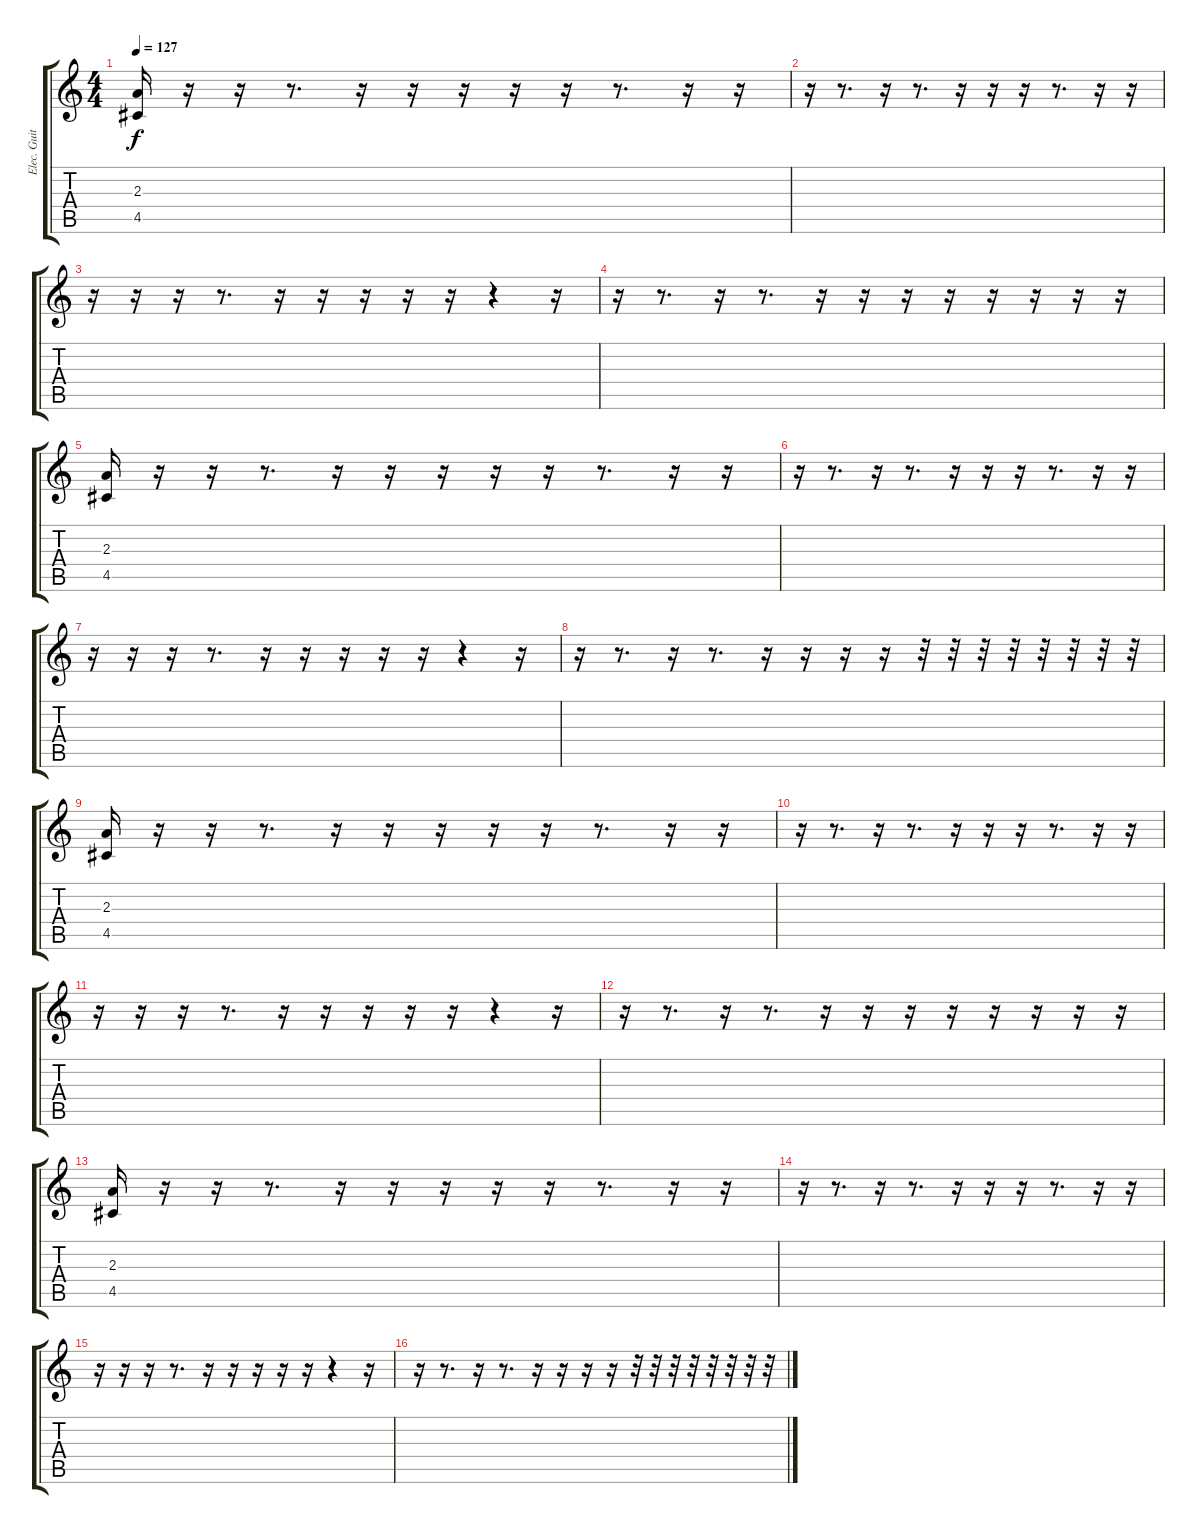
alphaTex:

\track ("Elec. Guitar 2/3" "Elec. Guit") {instrument electricguitarmuted}
\staff {score tabs}
\tuning (E4 B3 G3 D3 A2 E2) {hide}
\ts (4 4)
\tempo 127
\clef g2
\ks c
(2.3 4.5).16{dy f} r.16 r.16 r.8{d} r.16 r.16 r.16 r.16 r.16 r.8{d} r.16 r.16 |
r.16 r.8{d} r.16 r.8{d} r.16 r.16 r.16 r.8{d} r.16 r.16 |
r.16 r.16 r.16 r.8{d} r.16 r.16 r.16 r.16 r.16 r.4 r.16 |
r.16 r.8{d} r.16 r.8{d} r.16 r.16 r.16 r.16 r.16 r.16 r.16 r.16 |
(2.3 4.5).16 r.16 r.16 r.8{d} r.16 r.16 r.16 r.16 r.16 r.8{d} r.16 r.16 |
r.16 r.8{d} r.16 r.8{d} r.16 r.16 r.16 r.8{d} r.16 r.16 |
r.16 r.16 r.16 r.8{d} r.16 r.16 r.16 r.16 r.16 r.4 r.16 |
r.16 r.8{d} r.16 r.8{d} r.16 r.16 r.16 r.16 r.32 r.32 r.32 r.32 r.32 r.32 r.32 r.32 |
(2.3 4.5).16 r.16 r.16 r.8{d} r.16 r.16 r.16 r.16 r.16 r.8{d} r.16 r.16 |
r.16 r.8{d} r.16 r.8{d} r.16 r.16 r.16 r.8{d} r.16 r.16 |
r.16 r.16 r.16 r.8{d} r.16 r.16 r.16 r.16 r.16 r.4 r.16 |
r.16 r.8{d} r.16 r.8{d} r.16 r.16 r.16 r.16 r.16 r.16 r.16 r.16 |
(2.3 4.5).16 r.16 r.16 r.8{d} r.16 r.16 r.16 r.16 r.16 r.8{d} r.16 r.16 |
r.16 r.8{d} r.16 r.8{d} r.16 r.16 r.16 r.8{d} r.16 r.16 |
r.16 r.16 r.16 r.8{d} r.16 r.16 r.16 r.16 r.16 r.4 r.16 |
r.16 r.8{d} r.16 r.8{d} r.16 r.16 r.16 r.16 r.32 r.32 r.32 r.32 r.32 r.32 r.32 r.32
